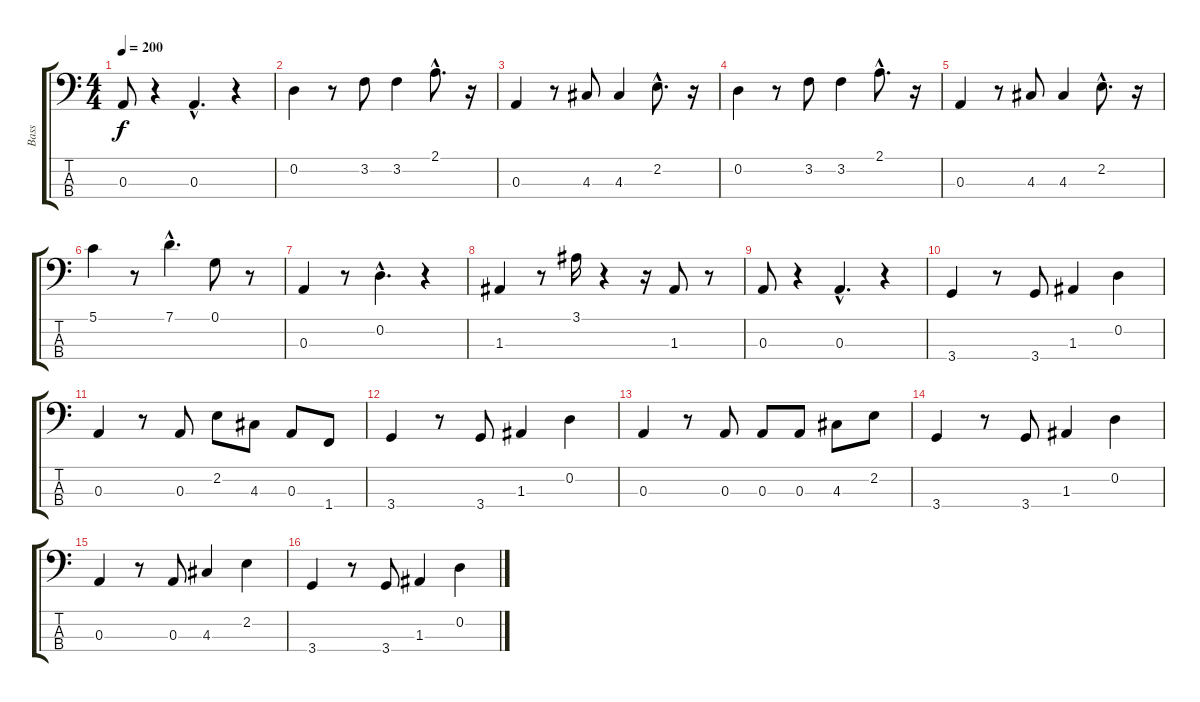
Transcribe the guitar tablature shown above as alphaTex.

\track ("Bass" "Bass") {instrument fretlessbass}
\staff {score tabs}
\tuning (G2 D2 A1 E1) {hide}
\ts (4 4)
\tempo 200
\clef f4
\ks c
0.3.8{dy f} r.4 0.3{hac}.4{d} r.4 |
0.2.4 r.8 3.2.8 3.2.4 2.1{hac}.8{d} r.16 |
0.3.4 r.8 4.3.8 4.3.4 2.2{hac}.8{d} r.16 |
0.2.4 r.8 3.2.8 3.2.4 2.1{hac}.8{d} r.16 |
0.3.4 r.8 4.3.8 4.3.4 2.2{hac}.8{d} r.16 |
5.1.4 r.8 7.1{hac}.4{d} 0.1.8 r.8 |
0.3.4 r.8 0.2{hac}.4{d} r.4 |
1.3.4 r.8 3.1.16 r.4 r.16 1.3.8 r.8 |
0.3.8 r.4 0.3{hac}.4{d} r.4 |
3.4.4 r.8 3.4.8 1.3.4 0.2.4 |
0.3.4 r.8 0.3.8 2.2.8 4.3.8 0.3.8 1.4.8 |
3.4.4 r.8 3.4.8 1.3.4 0.2.4 |
0.3.4 r.8 0.3.8 0.3.8 0.3.8 4.3.8 2.2.8 |
3.4.4 r.8 3.4.8 1.3.4 0.2.4 |
0.3.4 r.8 0.3.8 4.3.4 2.2.4 |
3.4.4 r.8 3.4.8 1.3.4 0.2.4
